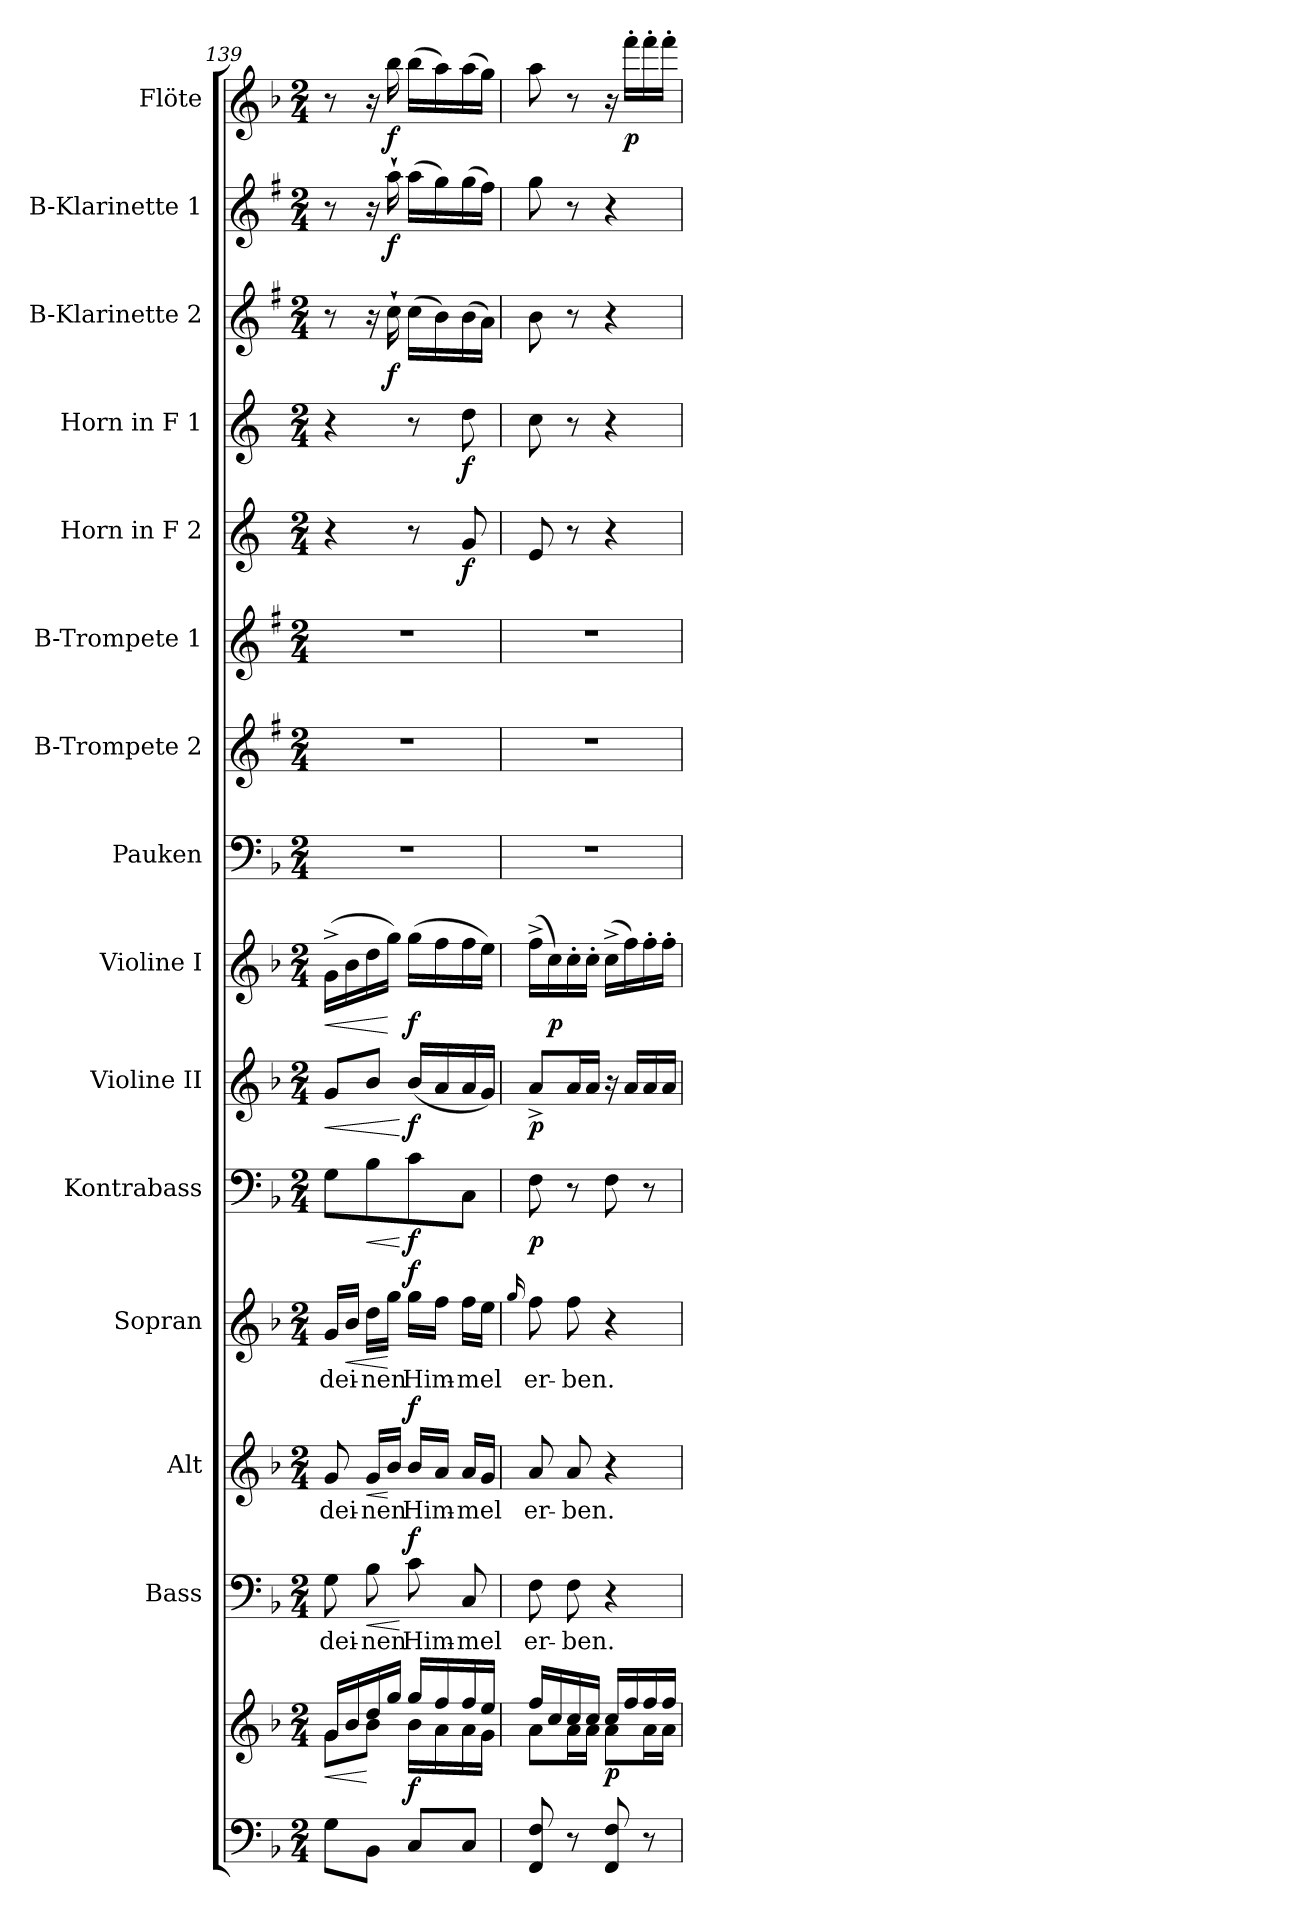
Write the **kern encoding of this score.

**kern	**kern	**dynam	**kern	**text	**dynam	**kern	**text	**dynam	**kern	**text	**dynam	**kern	**dynam	**kern	**dynam	**kern	**dynam	**kern	**kern	**kern	**kern	**dynam	**kern	**dynam	**kern	**dynam	**kern	**dynam	**kern	**dynam
*part15	*part15	*part15	*part14	*part14	*part14	*part13	*part13	*part13	*part12	*part12	*part12	*part11	*part11	*part10	*part10	*part9	*part9	*part8	*part7	*part6	*part5	*part5	*part4	*part4	*part3	*part3	*part2	*part2	*part1	*part1
*staff16	*staff15	*staff15/16	*staff14	*staff14	*staff14	*staff13	*staff13	*staff13	*staff12	*staff12	*staff12	*staff11	*staff11	*staff10	*staff10	*staff9	*staff9	*staff8	*staff7	*staff6	*staff5	*staff5	*staff4	*staff4	*staff3	*staff3	*staff2	*staff2	*staff1	*staff1
*	*	*	*I"Bass	*	*	*I"Alt	*	*	*I"Sopran	*	*	*I"Kontrabass	*	*I"Violine II	*	*I"Violine I	*	*I"Pauken	*I"B-Trompete 2	*I"B-Trompete 1	*I"Horn in F 2	*	*I"Horn in F 1	*	*I"B-Klarinette 2	*	*I"B-Klarinette 1	*	*I"Flöte	*
*	*	*	*I'B.	*	*	*I'A.	*	*	*I'S.	*	*	*I'Kb.	*	*I'Vl. II	*	*I'Vl. I	*	*I'Pk.	*I'B Trp. 2	*I'B Trp. 1	*	*	*	*	*I'B Kl. 2	*	*I'B Kl. 1	*	*I'Fl.	*
*clefF4	*clefG2	*	*clefF4	*	*	*clefG2	*	*	*clefG2	*	*	*clefF4	*	*clefG2	*	*clefG2	*	*clefF4	*clefG2	*clefG2	*clefG2	*	*clefG2	*	*clefG2	*	*clefG2	*	*clefG2	*
*	*	*	*	*	*	*	*	*	*	*	*	*ITrd7c12	*	*	*	*	*	*	*ITrd1c2	*ITrd1c2	*ITrd4c7	*	*ITrd4c7	*	*ITrd1c2	*	*ITrd1c2	*	*	*
*k[b-]	*k[b-]	*	*k[b-]	*	*	*k[b-]	*	*	*k[b-]	*	*	*k[b-]	*	*k[b-]	*	*k[b-]	*	*k[b-]	*k[b-]	*k[b-]	*k[b-]	*	*k[b-]	*	*k[b-]	*	*k[b-]	*	*k[b-]	*
*F:	*F:	*	*F:	*	*	*F:	*	*	*F:	*	*	*F:	*	*F:	*	*F:	*	*F:	*F:	*F:	*F:	*	*F:	*	*F:	*	*F:	*	*F:	*
*M2/4	*M2/4	*	*M2/4	*	*	*M2/4	*	*	*M2/4	*	*	*M2/4	*	*M2/4	*	*M2/4	*	*M2/4	*M2/4	*M2/4	*M2/4	*	*M2/4	*	*M2/4	*	*M2/4	*	*M2/4	*
=139	=139	=139	=139	=139	=139	=139	=139	=139	=139	=139	=139	=139	=139	=139	=139	=139	=139	=139	=139	=139	=139	=139	=139	=139	=139	=139	=139	=139	=139	=139
!	!	!LO:HP:b	!	!LO:LY:b	!	!	!LO:LY:b	!	!	!LO:LY:b	!	!	!	!	!LO:HP:b	!	!LO:HP:b	!	!	!	!	!	!	!	!	!	!	!	!	!
*	*^	*	*	*	*	*	*	*	*	*	*	*	*	*	*	*	*	*	*	*	*	*	*	*	*	*	*	*	*	*
8G\L	16g/LL	8g\L	<	8G\	dei-	.	8g/	dei-	.	16g/LL	dei-	.	8GG\L	.	8g/L	<	(>16g^>\LL	<	2r	2r	2r	4r	.	4r	.	8r	.	8r	.	8r	.
!	!	!	!	!	!	!	!	!	!	!	!	!LO:HP:b	!	!	!	!	!	!	!	!	!	!	!	!	!	!	!	!	!	!	!
.	16b-/	.	.	.	.	.	.	.	.	16b-/JJ	.	<	.	.	.	.	16b-\	.	.	.	.	.	.	.	.	.	.	.	.	.	.
!	!	!	!	!	!LO:LY:b	!LO:HP:b	!	!LO:LY:b	!LO:HP:b	!	!LO:LY:b	!	!	!LO:HP:b	!	!	!	!	!	!	!	!	!	!	!	!	!	!	!	!	!
8BB-\J	16dd/	8b-\J	[	8B-\	-nen	<	16g/LL	-nen	<	16dd\LL	-nen	.	8BB-\	<	8b-/J	.	16dd\	.	.	.	.	.	.	.	.	16r	.	16r	.	16r	.
!	!	!	!	!	!	!	!	!	!	!	!	!	!	!	!	!	!	!	!	!	!	!	!	!	!	!	!LO:DY:b	!	!LO:DY:b	!	!LO:DY:b
.	16gg/JJ	.	.	.	.	.	16b-/JJ	.	[	16gg\JJ	.	[	.	.	.	.	16gg\JJ)	[	.	.	.	.	.	.	.	16b-`>\	f	16gg`>\	f	16bb-\	f
!	!	!	!LO:DY:b	!	!LO:LY:b	!LO:DY:n=1:a	!	!LO:LY:b	!LO:DY:a	!	!LO:LY:b	!LO:DY:a	!	!LO:DY:n=1:b	!	!LO:DY:n=1:b	!	!LO:DY:b	!	!	!	!	!	!	!	!	!	!	!	!	!
8C/L	16gg/LL	16b-\LL	f	8c\	Him-	[ f	16b-/LL	Him-	f	16gg\LL	Him-	f	8C\	[ f	(<16b-/LL	[ f	(>16gg\LL	f	.	.	.	8r	.	8r	.	(>16b-\LL	.	(>16gg\LL	.	(>16bb-\LL	.
.	16ff/	16a\	.	.	.	.	16a/JJ	.	.	16ff\JJ	.	.	.	.	16a/	.	16ff\	.	.	.	.	.	.	.	.	16a\)	.	16ff\)	.	16aa\)	.
!	!	!	!	!	!LO:LY:b	!	!	!LO:LY:b	!	!	!LO:LY:b	!	!	!	!	!	!	!	!	!	!	!	!LO:DY:b	!	!LO:DY:b	!	!	!	!	!	!
8C/J	16ff/	16a\	.	8C/	-mel	.	16a/LL	-mel	.	16ff\LL	-mel	.	8CC\J	.	16a/	.	16ff\	.	.	.	.	8c/	f	8g\	f	(>16a\	.	(>16ff\	.	(>16aa\	.
.	16ee/JJ	16g\JJ	.	.	.	.	16g/JJ	.	.	16ee\JJ	.	.	.	.	16g/JJ)	.	16ee\JJ)	.	.	.	.	.	.	.	.	16g\JJ)	.	16ee\JJ)	.	16gg\JJ)	.
=140	=140	=140	=140	=140	=140	=140	=140	=140	=140	=140	=140	=140	=140	=140	=140	=140	=140	=140	=140	=140	=140	=140	=140	=140	=140	=140	=140	=140	=140	=140	=140
.	.	.	.	.	.	.	.	.	.	16qqgg/	.	.	.	.	.	.	.	.	.	.	.	.	.	.	.	.	.	.	.	.	.
!	!	!	!	!	!LO:LY:b	!	!	!LO:LY:b	!	!	!LO:LY:b	!	!	!LO:DY:b	!	!LO:DY:b	!	!	!	!	!	!	!	!	!	!	!	!	!	!	!
8FF/ 8F/	16ff/LL	8a\L	.	8F\	er-	.	8a/	er-	.	8ff\	er-	.	8FF\	p	8a^</L	p	(>16ff^>\LL	.	2r	2r	2r	8A/	.	8f\	.	8a\	.	8ff\	.	8aa\	.
!	!	!	!	!	!	!	!	!	!	!	!	!	!	!	!	!	!	!LO:DY:b	!	!	!	!	!	!	!	!	!	!	!	!	!
.	16cc/	.	.	.	.	.	.	.	.	.	.	.	.	.	.	.	16cc\)	p	.	.	.	.	.	.	.	.	.	.	.	.	.
!	!	!	!	!	!LO:LY:b	!	!	!LO:LY:b	!	!	!LO:LY:b	!	!	!	!	!	!	!	!	!	!	!	!	!	!	!	!	!	!	!	!
8r	16cc/	16a\L	.	8F\	-ben.	.	8a/	-ben.	.	8ff\	-ben.	.	8r	.	16a/L	.	16cc'>\	.	.	.	.	8r	.	8r	.	8r	.	8r	.	8r	.
.	16cc/JJ	16a\JJ	.	.	.	.	.	.	.	.	.	.	.	.	16a/JJ	.	16cc'>\JJ	.	.	.	.	.	.	.	.	.	.	.	.	.	.
!	!	!	!LO:DY:b	!	!	!	!	!	!	!	!	!	!	!	!	!	!	!	!	!	!	!	!	!	!	!	!	!	!	!	!
8FF/ 8F/	16cc/LL	8a\L	p	4r	.	.	4r	.	.	4r	.	.	8FF\	.	16r	.	(>16cc^>\LL	.	.	.	.	4r	.	4r	.	4r	.	4r	.	16r	.
!	!	!	!	!	!	!	!	!	!	!	!	!	!	!	!	!	!	!	!	!	!	!	!	!	!	!	!	!	!	!	!LO:DY:b
.	16ff/	.	.	.	.	.	.	.	.	.	.	.	.	.	16a/LL	.	16ff\)	.	.	.	.	.	.	.	.	.	.	.	.	16fff'>\LL	p
8r	16ff/	16a\L	.	.	.	.	.	.	.	.	.	.	8r	.	16a/	.	16ff'>\	.	.	.	.	.	.	.	.	.	.	.	.	16fff'>\	.
.	16ff/JJ	16a\JJ	.	.	.	.	.	.	.	.	.	.	.	.	16a/JJ	.	16ff'>\JJ	.	.	.	.	.	.	.	.	.	.	.	.	16fff'>\JJ	.
*	*v	*v	*	*	*	*	*	*	*	*	*	*	*	*	*	*	*	*	*	*	*	*	*	*	*	*	*	*	*	*	*
=	=	=	=	=	=	=	=	=	=	=	=	=	=	=	=	=	=	=	=	=	=	=	=	=	=	=	=	=	=	=
*-	*-	*-	*-	*-	*-	*-	*-	*-	*-	*-	*-	*-	*-	*-	*-	*-	*-	*-	*-	*-	*-	*-	*-	*-	*-	*-	*-	*-	*-	*-
